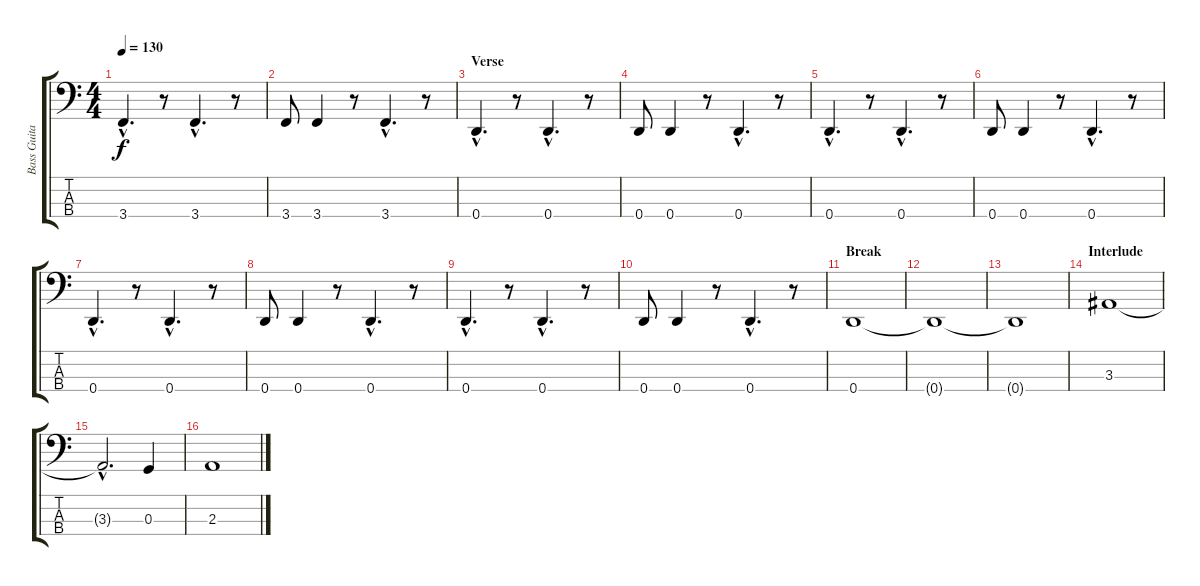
\track ("Bass Guitar" "Bass Guita") {instrument electricbasspick}
\staff {score tabs}
\tuning (F2 C2 G1 D1) {hide}
\ts (4 4)
\tempo 130
\clef f4
\ks c
3.4{hac}.4{d dy f} r.8 3.4{hac}.4{d} r.8 |
3.4.8 3.4.4 r.8 3.4{hac}.4{d} r.8 |
\section ("" "Verse")
0.4{hac}.4{d} r.8 0.4{hac}.4{d} r.8 |
0.4.8 0.4.4 r.8 0.4{hac}.4{d} r.8 |
0.4{hac}.4{d} r.8 0.4{hac}.4{d} r.8 |
0.4.8 0.4.4 r.8 0.4{hac}.4{d} r.8 |
0.4{hac}.4{d} r.8 0.4{hac}.4{d} r.8 |
0.4.8 0.4.4 r.8 0.4{hac}.4{d} r.8 |
0.4{hac}.4{d} r.8 0.4{hac}.4{d} r.8 |
0.4.8 0.4.4 r.8 0.4{hac}.4{d} r.8 |
\section ("" "Break")
0.4.1 |
0.4{t}.1 |
0.4{t}.1 |
\section ("" "Interlude")
3.3.1 |
3.3{hac t}.2{d} 0.3.4 |
2.3.1
